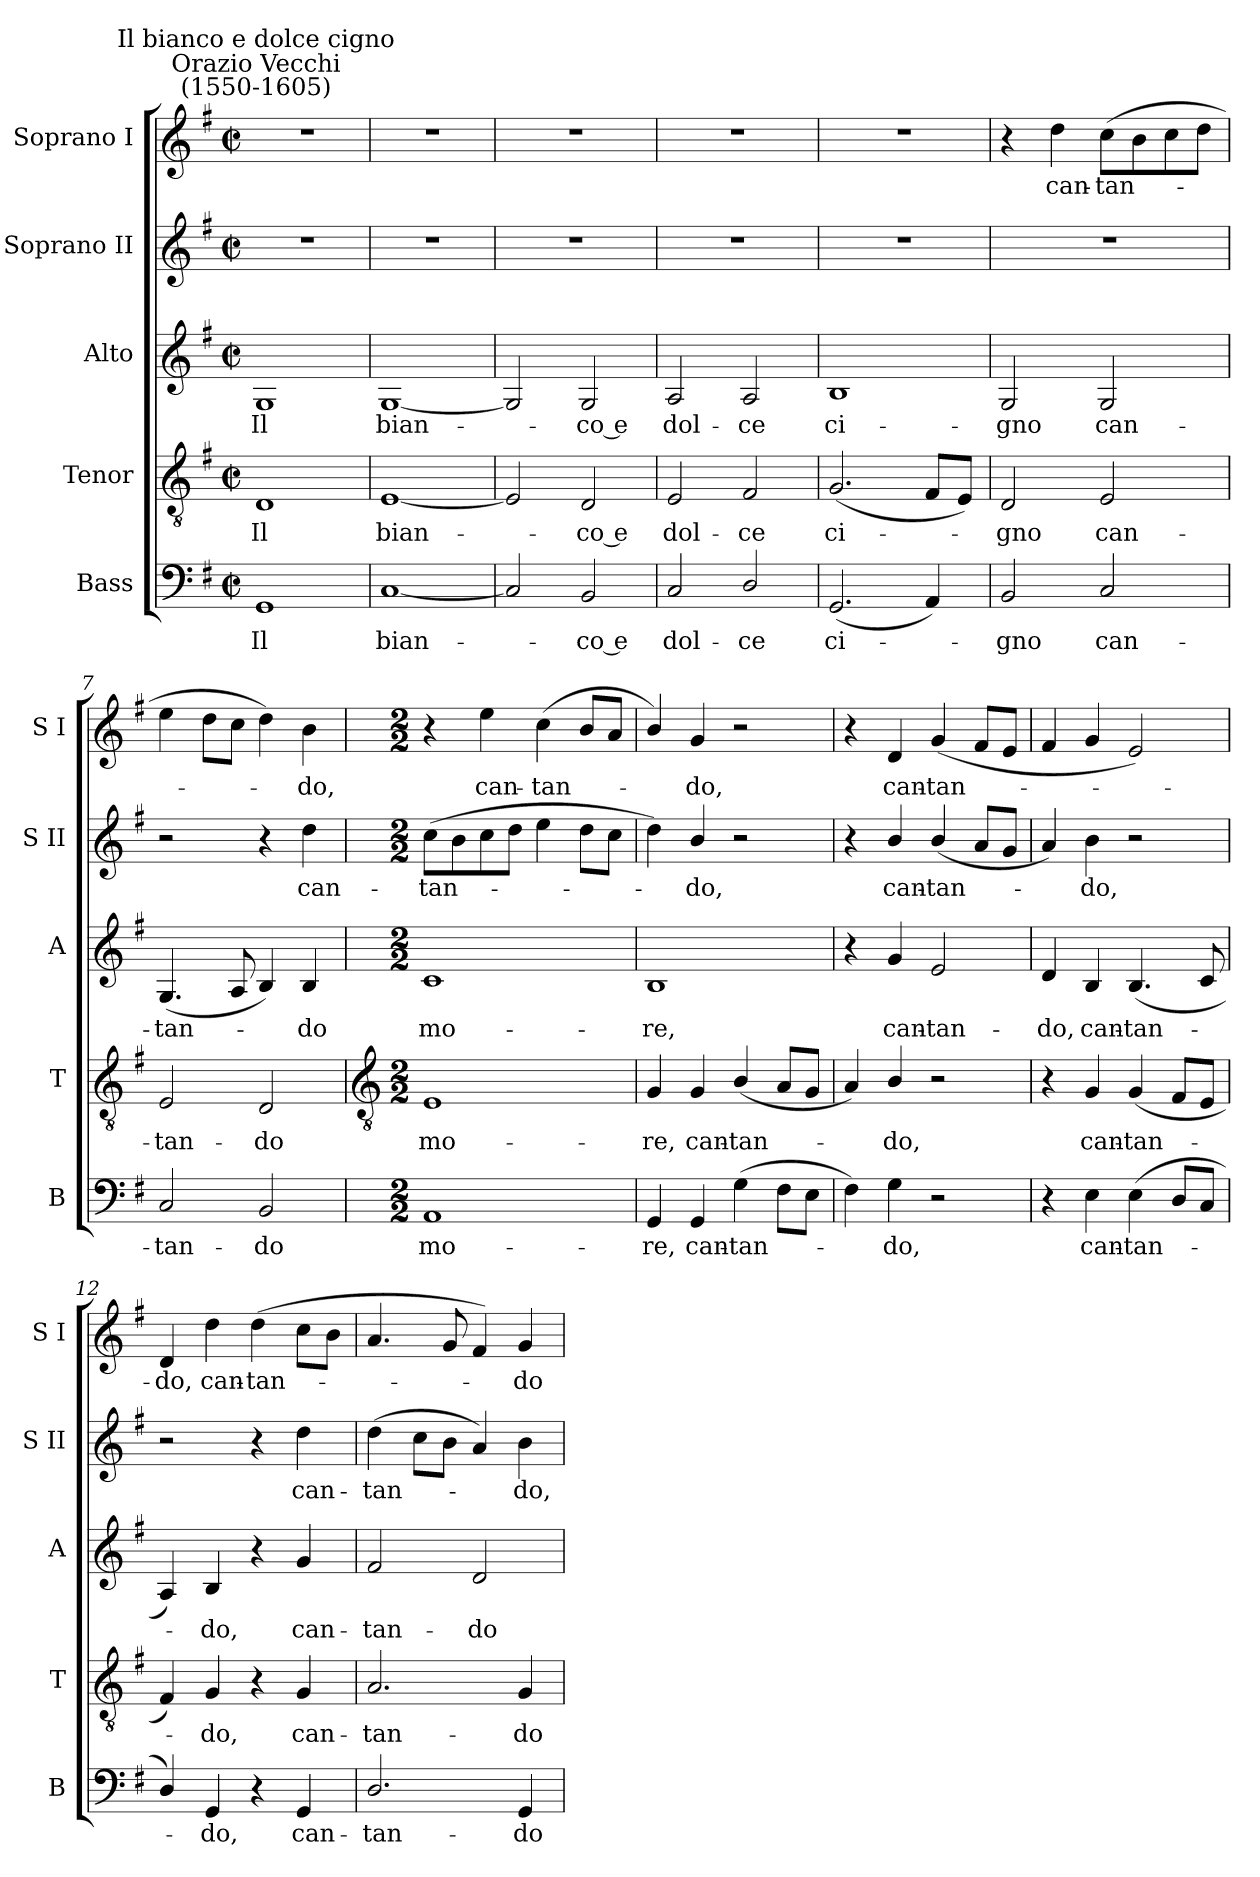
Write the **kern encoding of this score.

**kern	**text	**kern	**text	**kern	**text	**kern	**text	**kern	**text
*part5	*part5	*part4	*part4	*part3	*part3	*part2	*part2	*part1	*part1
*staff5	*staff5	*staff4	*staff4	*staff3	*staff3	*staff2	*staff2	*staff1	*staff1
*I"Bass	*	*I"Tenor	*	*I"Alto	*	*I"Soprano II	*	*I"Soprano I	*
*I'B	*	*I'T	*	*I'A	*	*I'S II	*	*I'S I	*
*clefF4	*	*clefGv2	*	*clefG2	*	*clefG2	*	*clefG2	*
*k[f#]	*	*k[f#]	*	*k[f#]	*	*k[f#]	*	*k[f#]	*
*G:	*	*G:	*	*G:	*	*G:	*	*G:	*
*M2/2	*	*M2/2	*	*M2/2	*	*M2/2	*	*M2/2	*
*met(c|)	*	*met(c|)	*	*met(c|)	*	*met(c|)	*	*met(c|)	*
=1	=1	=1	=1	=1	=1	=1	=1	=1	=1
!	!	!	!	!	!	!	!	!LO:TX:a:cj:t=Orazio Vecchi\n(1550-1605)	!
!	!	!	!	!	!	!	!	!LO:TX:a:cj:t=Il bianco e dolce cigno	!
!	!LO:LY:b	!	!LO:LY:b	!	!LO:LY:b	!	!	!	!
1GG	Il	1D	Il	1G	Il	1r	.	1r	.
=2	=2	=2	=2	=2	=2	=2	=2	=2	=2
!	!LO:LY:b	!	!LO:LY:b	!	!LO:LY:b	!	!	!	!
[1C	bian-	[1E	bian-	[1G	bian-	1r	.	1r	.
=3	=3	=3	=3	=3	=3	=3	=3	=3	=3
2C]	.	2E]	.	2G]	.	1r	.	1r	.
!	!LO:LY:b	!	!LO:LY:b	!	!LO:LY:b	!	!	!	!
2BB	co e	2D	co e	2G	co e	.	.	.	.
=4	=4	=4	=4	=4	=4	=4	=4	=4	=4
!	!LO:LY:b	!	!LO:LY:b	!	!LO:LY:b	!	!	!	!
2C	dol-	2E	dol-	2A	dol-	1r	.	1r	.
!	!LO:LY:b	!	!LO:LY:b	!	!LO:LY:b	!	!	!	!
2D/	-ce	2F#	-ce	2A	-ce	.	.	.	.
=5	=5	=5	=5	=5	=5	=5	=5	=5	=5
!	!LO:LY:b	!	!LO:LY:b	!	!LO:LY:b	!	!	!	!
(<2.GG	ci-	(<2.G	ci-	1B	ci-	1r	.	1r	.
4AA)	.	8F#L	.	.	.	.	.	.	.
.	.	8EJ)	.	.	.	.	.	.	.
=6	=6	=6	=6	=6	=6	=6	=6	=6	=6
!	!LO:LY:b	!	!LO:LY:b	!	!LO:LY:b	!	!	!	!
2BB	gno	2D	gno	2G	-gno	1r	.	4r	.
!	!	!	!	!	!	!	!	!	!LO:LY:b
.	.	.	.	.	.	.	.	4dd	can-
!	!LO:LY:b	!	!LO:LY:b	!	!LO:LY:b	!	!	!	!LO:LY:b
2C	can-	2E	can-	2G	can-	.	.	(>8ccL	-tan-
.	.	.	.	.	.	.	.	8b	.
.	.	.	.	.	.	.	.	8cc	.
.	.	.	.	.	.	.	.	8ddJ	.
=7	=7	=7	=7	=7	=7	=7	=7	=7	=7
!	!LO:LY:b	!	!LO:LY:b	!	!LO:LY:b	!	!	!	!
2C	-tan-	2E	-tan-	(<4.G	-tan-	2r	.	4ee	.
.	.	.	.	.	.	.	.	8ddL	.
.	.	.	.	8A	.	.	.	8ccJ	.
!	!LO:LY:b	!	!LO:LY:b	!	!	!	!	!	!
2BB	-do	2D	-do	4B)	.	4r	.	4dd)	.
!	!	!	!	!	!LO:LY:b	!	!LO:LY:b	!	!LO:LY:b
.	.	.	.	4B	do	4dd	can-	4b	do,
!!LO:LB:g=z
=8	=8	=8	=8	=8	=8	=8	=8	=8	=8
*	*	*clefGv2	*	*	*	*	*	*	*
*M2/2	*	*M2/2	*	*M2/2	*	*M2/2	*	*M2/2	*
!	!LO:LY:b	!	!LO:LY:b	!	!LO:LY:b	!	!LO:LY:b	!	!
1AA	mo-	1E	mo-	1c	mo-	(>8ccL	-tan-	4r	.
.	.	.	.	.	.	8b	.	.	.
!	!	!	!	!	!	!	!	!	!LO:LY:b
.	.	.	.	.	.	8cc	.	4ee	can-
.	.	.	.	.	.	8ddJ	.	.	.
!	!	!	!	!	!	!	!	!	!LO:LY:b
.	.	.	.	.	.	4ee	.	(<4cc	-tan-
.	.	.	.	.	.	8ddL	.	8bL	.
.	.	.	.	.	.	8ccJ	.	8aJ	.
=9	=9	=9	=9	=9	=9	=9	=9	=9	=9
!	!LO:LY:b	!	!LO:LY:b	!	!LO:LY:b	!	!	!	!
4GG	-re,	4G	-re,	1B	-re,	4dd)	.	4b/)	.
!	!LO:LY:b	!	!LO:LY:b	!	!	!	!LO:LY:b	!	!LO:LY:b
4GG	can-	4G	can-	.	.	4b/	do,	4g	do,
!	!LO:LY:b	!	!LO:LY:b	!	!	!	!	!	!
(>4G	-tan-	(<4B/	-tan-	.	.	2r	.	2r	.
8F#L	.	8AL	.	.	.	.	.	.	.
8EJ	.	8GJ	.	.	.	.	.	.	.
=10	=10	=10	=10	=10	=10	=10	=10	=10	=10
4F#)	.	4A)	.	4r	.	4r	.	4r	.
!	!LO:LY:b	!	!LO:LY:b	!	!LO:LY:b	!	!LO:LY:b	!	!LO:LY:b
4G	do,	4B/	do,	4g	can-	4b/	can-	4d	can-
!	!	!	!	!	!LO:LY:b	!	!LO:LY:b	!	!LO:LY:b
2r	.	2r	.	2e	-tan-	(<4b/	-tan-	(<4g	-tan-
.	.	.	.	.	.	8aL	.	8f#L	.
.	.	.	.	.	.	8gJ	.	8eJ	.
=11	=11	=11	=11	=11	=11	=11	=11	=11	=11
!	!	!	!	!	!LO:LY:b	!	!	!	!
4r	.	4r	.	4d	-do,	4a)	.	4f#	.
!	!LO:LY:b	!	!LO:LY:b	!	!LO:LY:b	!	!LO:LY:b	!	!
4E	can-	4G	can-	4B	can-	4b	do,	4g	.
!	!LO:LY:b	!	!LO:LY:b	!	!LO:LY:b	!	!	!	!
(<4E	-tan-	(<4G	-tan-	(<4.B	-tan-	2r	.	2e)	.
8DL	.	8F#L	.	.	.	.	.	.	.
8CJ	.	8EJ	.	8c	.	.	.	.	.
=12	=12	=12	=12	=12	=12	=12	=12	=12	=12
!	!	!	!	!	!	!	!	!	!LO:LY:b
4D/)	.	4F#)	.	4A)	.	2r	.	4d	do,
!	!LO:LY:b	!	!LO:LY:b	!	!LO:LY:b	!	!	!	!LO:LY:b
4GG	do,	4G	do,	4B	do,	.	.	4dd	can-
!	!	!	!	!	!	!	!	!	!LO:LY:b
4r	.	4r	.	4r	.	4r	.	(<4dd	-tan-
!	!LO:LY:b	!	!LO:LY:b	!	!LO:LY:b	!	!LO:LY:b	!	!
4GG	can-	4G	can-	4g	can-	4dd	can-	8ccL	.
.	.	.	.	.	.	.	.	8bJ	.
=13	=13	=13	=13	=13	=13	=13	=13	=13	=13
!	!LO:LY:b	!	!LO:LY:b	!	!LO:LY:b	!	!LO:LY:b	!	!
2.D/	-tan-	2.A	-tan-	2f#	-tan-	(>4dd	-tan-	4.a	.
.	.	.	.	.	.	8ccL	.	.	.
.	.	.	.	.	.	8bJ	.	8g	.
!	!	!	!	!	!LO:LY:b	!	!	!	!
.	.	.	.	2d	-do	4a)	.	4f#)	.
!	!LO:LY:b	!	!LO:LY:b	!	!	!	!LO:LY:b	!	!LO:LY:b
4GG	-do	4G	-do	.	.	4b	do,	4g	do
=	=	=	=	=	=	=	=	=	=
*-	*-	*-	*-	*-	*-	*-	*-	*-	*-
